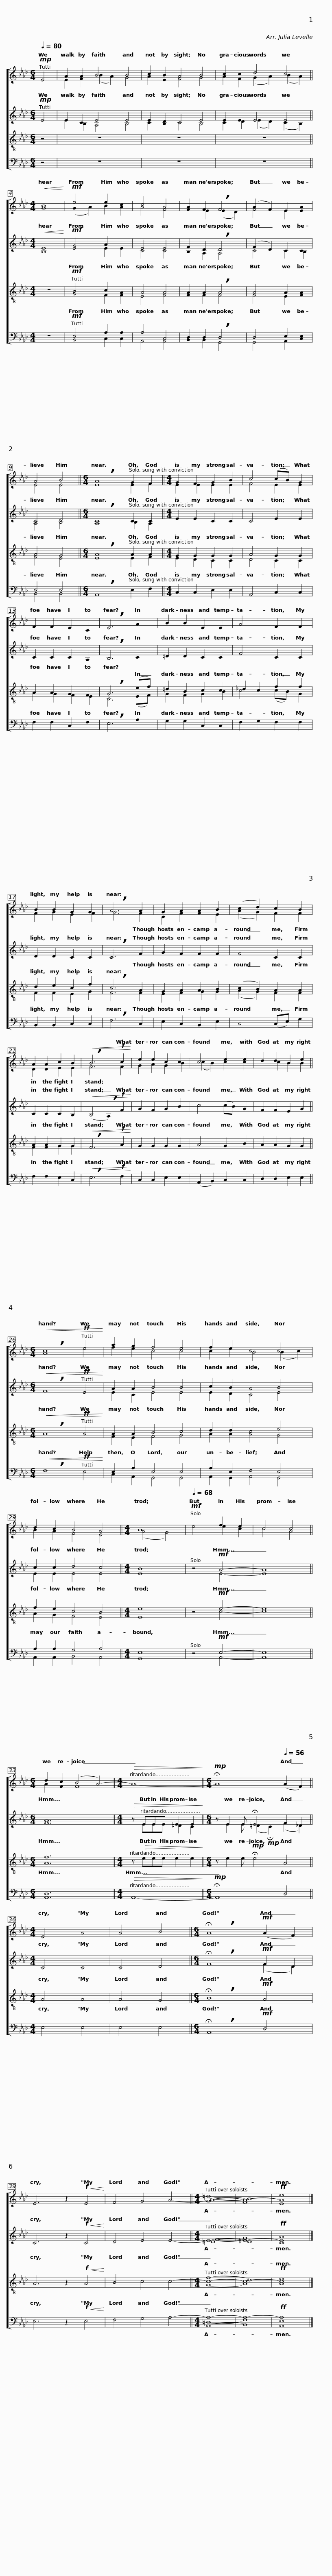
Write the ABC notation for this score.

X:1
%%score [ ( 1 2 ) ( 3 4 5 ) ( 6 7 8 ) ( 9 10 11 ) ]
L:1/8
Q:1/4=80
M:6/4
I:linebreak $
K:Ab
V:1 treble
V:2 treble
V:3 treble
V:4 treble
V:5 treble
V:6 treble-8
V:7 treble-8
V:8 treble-8
V:9 bass
V:10 bass
V:11 bass
V:1
!mp! E4 | A2 A2 B4 B4 | c2 B2 A4 B4 | c2 c2 d4 c4 ||$[M:4/4]!<(! B8!<)! | %5
!mf! e4 e2 c2 | c4 A4 | A2 F2 !breath!F4 | (A2 F2) E2 A2 | A4 B4 ||$ %10
[M:6/4] !breath!A8 G2 F2 ||[M:4/4] G2 F2 G2 B2 | c4 (cB) G2 | F2 F2 E2 C2 | !breath!E6 A2 |$ %15
 B2 B2 E2 E2 | A4 F2 F2 | B2 B2 G2 G2 | !breath!A6 A2 | G2 A2 A2 B2 |$ %20
 (c2 d2) c2 B2 | A2 A2 c2 B2 |!<(! !breath!B6!f! c2!<)! | e2 e2 c2 c2 | c4 e2 e2 |$ %25
 d2 d2 B2 e2 ||[M:6/4]!<(! !breath!c8!ff! e4!<)! | a2 g2 f4 e4 | f2 e2 c4 c4 |$ d2 c2 B4 A4 || %30
[M:4/4] B8 |[Q:1/4=68]!mf! e4 f2 e2 | c4 c4 ||[M:6/4] d2 c2 (B4 A4-) ||$[M:4/4]!>(! A8-!>)! || %35
[M:6/4]!mp! !fermata!A8[Q:1/4=56] (A2 F2) ||[M:4/4] E4 A4 | A4 B4 ||[M:6/4] !breath!!fermata!A8!mf! (A2 F2) |$ E6 z2!f!!<(! E4!<)! | %40
 F4 G4 A4- ||[M:4/4] ([GA-]8 | [FA-]8) |!ff! [EA]8 |] %44
V:2
 x4 | E2 F2 (B2 A2) G4 | A2 E2 F4 G4 | A2 F2 (G2 A2) (B2 A2) ||$[M:4/4] G8 | %5
 (G2 A2) B2 A2 | A4 F4 | F2 E2 (E2 D2) | F4 E2 E2 | E4 E4 ||$ %10
[M:6/4] E8 E2 F2 ||[M:4/4] E2 E2 E2 E2 | F4 E2 E2 | x8 | x8 |$ %15
 x8 | x8 | F2 G2 E2 F2 | G6 F2 | C2 F2 F2 E2 |$ %20
 (A2 G2) F2 F2 | D2 D2 E2 E2 | F6 F2 | G2 A2 G2 B2 | (c2 B2) c2 c2 |$ %25
 d2 c2 B2 B2 ||[M:6/4] A8 e4 | f2 e2 c4 c4 | c2 e2 B4 (B2 c2) |$ B2 A2 F4 E4 || %30
[M:4/4] (A4 G4) | e4 e2 c2 | c4 A4 ||[M:6/4] A2 F2 F8 ||$[M:4/4] x8 || %35
[M:6/4] x12 ||[M:4/4] x8 | x8 ||[M:6/4] x12 |$ x12 | %40
 x12 ||[M:4/4] (=d8 | B8) | e8 |] %44
V:3
!mp! E4 | E2 C2 E4 E4 | E2 D2 C4 E4 | E2 E2 E4 E4 ||$[M:4/4]!<(! E8!<)! | %5
!mf! G4 A2 E2 | E4 E4 | F2 D2 !breath!D4 | (F2 D2) C2 C2 | C4 D4 ||$ %10
[M:6/4] !breath!C8 C2 C2 ||[M:4/4] E2 E2 C2 C2 | C4 E2 E2 | C2 C2 C2 A,2 | !breath!B,6 C2 |$ %15
 =D2 D2 C2 C2 | F4 C2 C2 | D2 D2 C2 C2 | !breath!C6 F2 | G2 F2 F2 F2 |$ %20
 F4 C2 C2 | C2 C2 C2 B,2 |!<(! (B,4 !breath!A,2)!f! F2!<)! | G2 F2 G2 B2 | c4 (cB) G2 |$ %25
 F2 F2 E2 G2 ||[M:6/4]!<(! !breath!F8!ff! E4!<)! | A2 A2 B4 B4 | c2 B2 A4 B4 |$ c2 c2 d4 c4 || %30
[M:4/4] B8 | z4!mf! A4- | A8 ||[M:6/4] [FA]12 ||$[M:4/4]!>(! z EEE E2 E2!>)! || %35
[M:6/4] z E2 E !fermata!E4 F2 _D2 ||[M:4/4] C4 C4 | C4 D4 ||[M:6/4] !breath!!fermata!F8!mf! F2 D2 |$ C6 z2!f!!<(! C4!<)! | %40
 D4 E4 E4- ||[M:4/4] E8- | E8- |!ff! E8 |] %44
V:4
 x4 | E2 B,2 A,4 B,4 | C2 B,2 C4 B,4 | C2 D2 (E2 D2) (C2 B,2) ||$[M:4/4] B,8 | %5
 E4 E2 E2 | C4 C4 | B,2 A,2 A,4 | C4 C2 B,2 | A,4 B,4 ||$ %10
[M:6/4] A,8 B,2 A,2 ||[M:4/4] x8 | x8 | x8 | x8 |$ %15
 x8 | x8 | x8 | x8 | x8 |$ %20
 x8 | x8 | x8 | x8 | x8 |$ %25
 x8 ||[M:6/4] x12 | E2 C2 E4 E4 | E2 D2 C4 E4 |$ E2 E2 E4 E4 || %30
[M:4/4] E8 | z4 E4- | E8 ||[M:6/4] x12 ||$[M:4/4] z EEE =D2 C2 || %35
[M:6/4] z E2 E (=D2!mp! !fermata!C2) (F2 _D2) ||[M:4/4] x8 | x8 ||[M:6/4] x8 (F2 D2) |$ x12 | %40
 x12 ||[M:4/4] (=D8 | _D8) | C8 |] %44
V:5
 x4 | x12 | x12 | x12 ||$[M:4/4] x8 | %5
 x8 | x8 | x8 | x8 | x8 ||$ %10
[M:6/4] x12 ||[M:4/4] x8 | x8 | x8 | x8 |$ %15
 x8 | x8 | x8 | x8 | x8 |$ %20
 x8 | x8 | x8 | x8 | x8 |$ %25
 x8 ||[M:6/4] x12 | x12 | x12 |$ x12 || %30
[M:4/4] x8 | x8 | x8 ||[M:6/4] x12 ||$[M:4/4] x8 || %35
[M:6/4] x12 ||[M:4/4] x8 | x8 ||[M:6/4] x12 |$ x12 | %40
 x12 ||[M:4/4] (F8 | G8) | A8 |] %44
V:6
 z4 | z12 | z12 | z12 ||$[M:4/4] z8 | %5
!mf! B4 c2 A2 | A4 A4 | A2 A2 !breath!A4 | A4 A2 A2 | A4 G4 ||$ %10
[M:6/4] !breath!A8 A2 A2 ||[M:4/4] G2 G2 G2 G2 | A4 G2 G2 | A2 A2 G2 F2 | !breath!G6 (ef) |$ %15
 =d2 B2 c2 c2 | _d2 c2 f2 f2 | d2 e2 c2 f2 | !breath!c6 A2 | G2 A2 A2 B2 |$ %20
 (c2 B2) A2 A2 | A2 A2 G2 G2 |!<(! !breath!F6!f! A2!<)! | G2 G2 G2 G2 | A4 G2 B2 |$ %25
 A2 A2 G2 G2 ||[M:6/4]!<(! !breath!A8!ff! A4!<)! | A2 A2 B4 c4 | d2 d2 c4 e4 |$ f2 e2 c4 B4 || %30
[M:4/4] e8 | z4!mf! e4- | e8 ||[M:6/4] f12 ||$[M:4/4] z!>(! eee e2 e2!>)! || %35
[M:6/4] z e2 e!mp! !fermata!e4 A4 ||[M:4/4] A4 A4 | A4 G4 ||[M:6/4] !breath!!fermata!B8!mf! A4 |$ A6 z2!f!!<(! A4!<)! | %40
 B4 c4 c4- ||[M:4/4] c8- | c8- |!ff! c8 |] %44
V:7
 x4 | x12 | x12 | x12 ||$[M:4/4] x8 | %5
 G4 F2 F2 | E4 F4 | F2 F2 F4 | F4 E2 F2 | F4 E4 ||$ %10
[M:6/4] E8 E2 F2 ||[M:4/4] E2 D2 C2 C2 | D4 C2 C2 | A2 G2 F2 E2 | C6 (EF) |$ %15
 G2 F2 G2 B2 | c4 (cB) G2 | F2 F2 E2 G2 | F6 F2 | E2 F2 G2 G2 |$ %20
 (A2 G2) F2 F2 | F2 F2 G2 G2 | x8 | x8 | x8 |$ %25
 x8 ||[M:6/4] x12 | F2 E2 F4 G4 | A2 A2 A4 G4 |$ A2 G2 F4 E4 || %30
[M:4/4] E8 | z4 c4- | c8 ||[M:6/4] A12 ||$[M:4/4] x8 || %35
[M:6/4] x12 ||[M:4/4] x8 | x8 ||[M:6/4] x12 |$ x12 | %40
 x12 ||[M:4/4] (f8 | d8) | e8 |] %44
V:8
 x4 | x12 | x12 | x12 ||$[M:4/4] x8 | %5
 x8 | x8 | x8 | x8 | x8 ||$ %10
[M:6/4] x12 ||[M:4/4] x8 | x8 | x8 | x8 |$ %15
 x8 | x8 | x8 | x8 | x8 |$ %20
 x8 | x8 | x8 | x8 | x8 |$ %25
 x8 ||[M:6/4] x12 | x12 | x12 |$ x12 || %30
[M:4/4] x8 | x8 | x8 ||[M:6/4] x12 ||$[M:4/4] x8 || %35
[M:6/4] x12 ||[M:4/4] x8 | x8 ||[M:6/4] x12 |$ x12 | %40
 x12 ||[M:4/4] (G8 | A8) | A8 |] %44
V:9
 z4 | z12 | z12 | z12 ||$[M:4/4] z8 | %5
!mf! E,4 A,2 A,2 | A,4 C,4 | D,2 D,2 !breath!D,4 | D,4 E,2 E,2 | E,4 E,4 ||$ %10
[M:6/4] !breath!A,,8 E,2 F,2 ||[M:4/4] C,2 C,2 E,2 E,2 | A,,4 C,2 C,2 | F,2 F,2 C,2 F,2 | !breath!E,6 A,2 |$ %15
 G,2 G,2 C,2 C,2 | F,2 G,2 F,2 F,2 | B,,2 B,,2 C,2 C,2 | !breath!F,6 C,2 | E,2 C,2 B,,2 E,2 |$ %20
 C,4 (C,E,) G,2 | F,2 F,2 E,2 C,2 |!<(! !breath!E,6!f! F,2!<)! | C,2 C,2 E,2 E,2 | (A,,2 B,,2) C,2 C,2 |$ %25
 D,2 D,2 E,2 E,2 ||[M:6/4]!<(! !breath!F,8!ff! E,4!<)! | E,2 A,2 E,4 E,4 | A,2 E,2 F,4 E,4 |$ A,2 A,2 G,4 A,4 || %30
[M:4/4] E,8 | z4!mf! E,4- | E,8 ||[M:6/4] D,12 ||$[M:4/4]!>(! A,,8-!>)! || %35
[M:6/4]!mp! !fermata!A,,8 D,4 ||[M:4/4] E,4 E,4 | E,4 E,4 ||[M:6/4] !breath!!fermata!A,,8!mf! D,4 |$ E,6 z2!f!!<(! E,4!<)! | %40
 F,4 G,4 A,4- ||[M:4/4] A,8- | A,8- |!ff! A,8 |] %44
V:10
 x4 | x12 | x12 | x12 ||$[M:4/4] x8 | %5
 B,,4 C,2 C,2 | A,,4 A,,4 | B,,2 B,,2 G,,4 | G,,4 A,,2 C,2 | B,,4 B,,4 ||$ %10
[M:6/4] x12 ||[M:4/4] x8 | x8 | x8 | x8 |$ %15
 x8 | x8 | x8 | x8 | x8 |$ %20
 x8 | x8 | x8 | x8 | x8 |$ %25
 x8 ||[M:6/4] x12 | C,2 A,,2 G,,4 G,,4 | A,,2 G,,2 A,,4 G,,4 |$ A,,2 A,,2 B,,4 A,,4 || %30
[M:4/4] G,,8 | z4 A,,4- | A,,8 ||[M:6/4] A,,12 ||$[M:4/4] x8 || %35
[M:6/4] x12 ||[M:4/4] x8 | x8 ||[M:6/4] x12 |$ x12 | %40
 x12 ||[M:4/4] (A,,8 | B,,8) | A,,8 |] %44
V:11
 x4 | x12 | x12 | x12 ||$[M:4/4] x8 | %5
 x8 | x8 | x8 | x8 | x8 ||$ %10
[M:6/4] x12 ||[M:4/4] x8 | x8 | x8 | x8 |$ %15
 x8 | x8 | x8 | x8 | x8 |$ %20
 x8 | x8 | x8 | x8 | x8 |$ %25
 x8 ||[M:6/4] x12 | x12 | x12 |$ x12 || %30
[M:4/4] x8 | x8 | x8 ||[M:6/4] x12 ||$[M:4/4] x8 || %35
[M:6/4] x12 ||[M:4/4] x8 | x8 ||[M:6/4] x12 |$ x12 | %40
 x12 ||[M:4/4] (=D,8 | F,8) | E,8 |] %44
